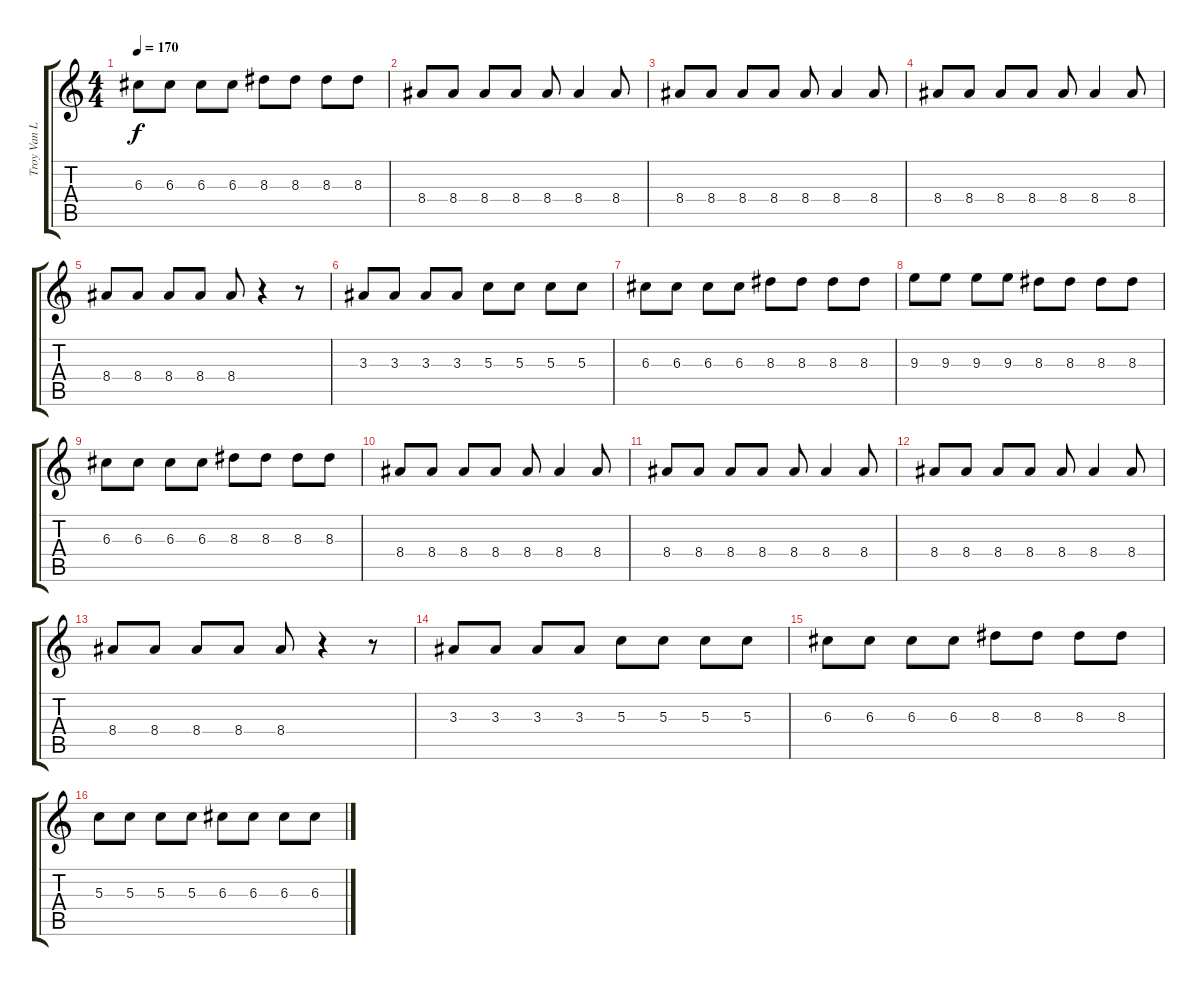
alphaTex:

\track ("Troy Van Leeuwen - guitar" "Troy Van L") {instrument overdrivenguitar}
\staff {score tabs}
\tuning (E4 B3 G3 D3 A2 E2) {hide}
\ts (4 4)
\tempo 170
\clef g2
\ks c
6.3.8{dy f} 6.3.8 6.3.8 6.3.8 8.3.8 8.3.8 8.3.8 8.3.8 |
8.4.8 8.4.8 8.4.8 8.4.8 8.4.8 8.4.4 8.4.8 |
8.4.8 8.4.8 8.4.8 8.4.8 8.4.8 8.4.4 8.4.8 |
8.4.8 8.4.8 8.4.8 8.4.8 8.4.8 8.4.4 8.4.8 |
8.4.8 8.4.8 8.4.8 8.4.8 8.4.8 r.4 r.8 |
\section ("" "")
3.3.8 3.3.8 3.3.8 3.3.8 5.3.8 5.3.8 5.3.8 5.3.8 |
6.3.8 6.3.8 6.3.8 6.3.8 8.3.8 8.3.8 8.3.8 8.3.8 |
9.3.8 9.3.8 9.3.8 9.3.8 8.3.8 8.3.8 8.3.8 8.3.8 |
6.3.8 6.3.8 6.3.8 6.3.8 8.3.8 8.3.8 8.3.8 8.3.8 |
8.4.8 8.4.8 8.4.8 8.4.8 8.4.8 8.4.4 8.4.8 |
8.4.8 8.4.8 8.4.8 8.4.8 8.4.8 8.4.4 8.4.8 |
8.4.8 8.4.8 8.4.8 8.4.8 8.4.8 8.4.4 8.4.8 |
8.4.8 8.4.8 8.4.8 8.4.8 8.4.8 r.4 r.8 |
\section ("" "")
3.3.8 3.3.8 3.3.8 3.3.8 5.3.8 5.3.8 5.3.8 5.3.8 |
6.3.8 6.3.8 6.3.8 6.3.8 8.3.8 8.3.8 8.3.8 8.3.8 |
5.3.8 5.3.8 5.3.8 5.3.8 6.3.8 6.3.8 6.3.8 6.3.8
